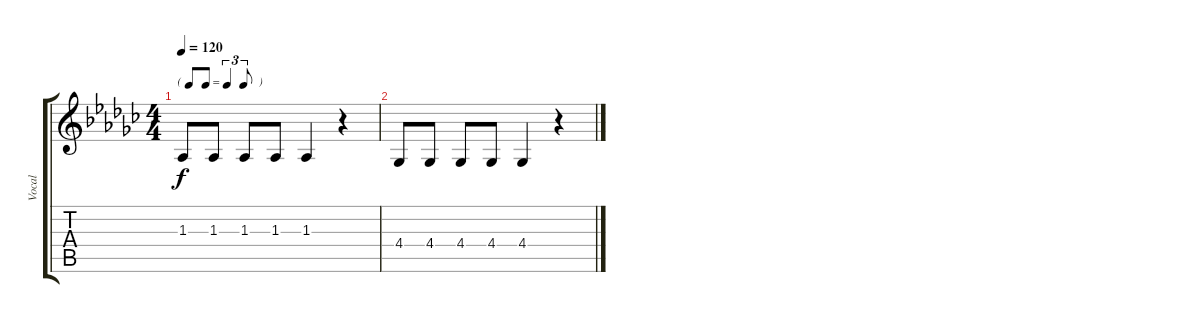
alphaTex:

\track ("Vocal" "Vocal") {instrument sopranosax}
\staff {score tabs}
\tuning (E4 B3 G3 D3 A2 E2) {hide}
\ts (4 4)
\tf triplet8th
\tempo 120
\clef g2
\ks gb
1.3.8{dy f volume 4} 1.3.8 1.3.8 1.3.8 1.3.4 r.4 |
4.4.8{volume 2} 4.4.8 4.4.8 4.4.8 4.4.4 r.4
